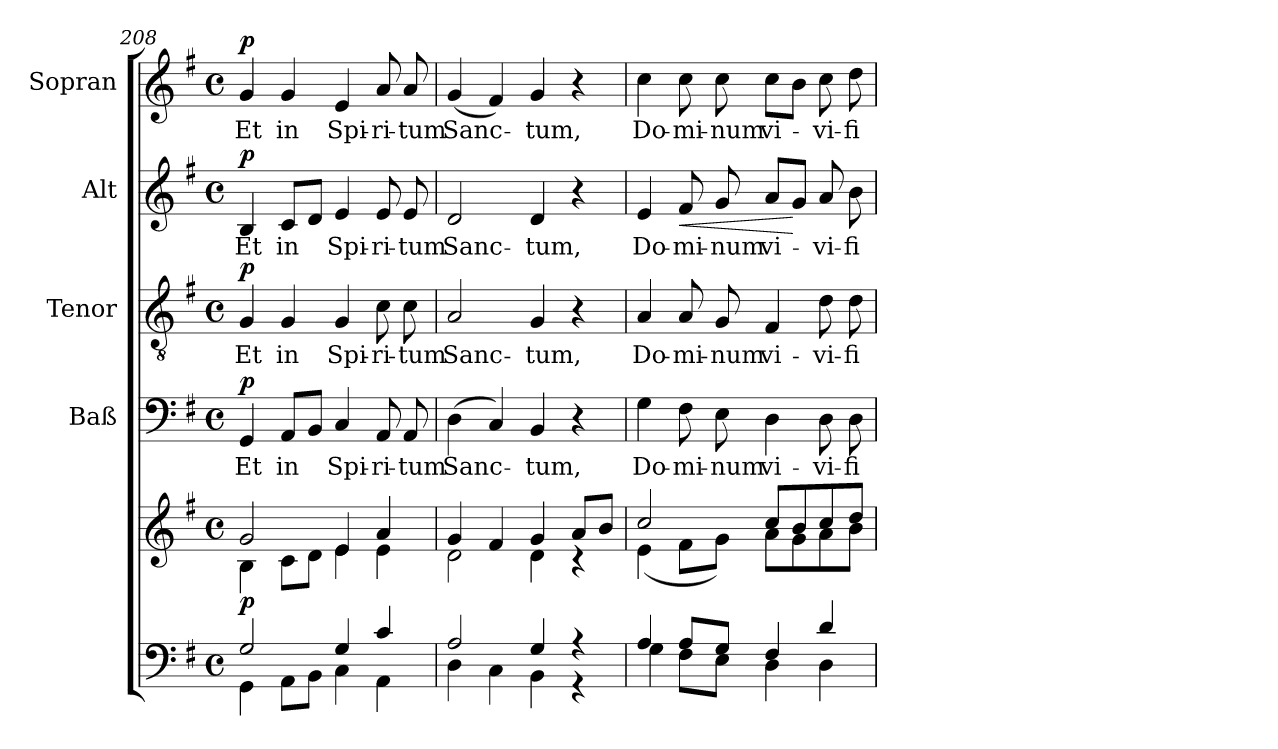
**kern	**kern	**dynam	**kern	**text	**dynam	**kern	**text	**dynam	**kern	**text	**dynam	**kern	**text	**dynam
*part5	*part5	*part5	*part4	*part4	*part4	*part3	*part3	*part3	*part2	*part2	*part2	*part1	*part1	*part1
*staff6	*staff5	*staff5/6	*staff4	*staff4	*staff4	*staff3	*staff3	*staff3	*staff2	*staff2	*staff2	*staff1	*staff1	*staff1
*	*	*	*I"Baß	*	*	*I"Tenor	*	*	*I"Alt	*	*	*I"Sopran	*	*
*	*	*	*I'Baß	*	*	*I'Ten	*	*	*I'Alt	*	*	*I'Sop	*	*
*clefF4	*clefG2	*	*clefF4	*	*	*clefGv2	*	*	*clefG2	*	*	*clefG2	*	*
*k[f#]	*k[f#]	*	*k[f#]	*	*	*k[f#]	*	*	*k[f#]	*	*	*k[f#]	*	*
*G:	*G:	*	*G:	*	*	*G:	*	*	*G:	*	*	*G:	*	*
*M4/4	*M4/4	*	*M4/4	*	*	*M4/4	*	*	*M4/4	*	*	*M4/4	*	*
*met(c)	*met(c)	*	*met(c)	*	*	*met(c)	*	*	*met(c)	*	*	*met(c)	*	*
=208	=208	=208	=208	=208	=208	=208	=208	=208	=208	=208	=208	=208	=208	=208
*^	*^	*	*	*	*	*	*	*	*	*	*	*	*	*
!	!	!	!	!LO:DY:b	!	!LO:LY:b	!LO:DY:a	!	!LO:LY:b	!LO:DY:a	!	!LO:LY:b	!LO:DY:a	!	!LO:LY:b	!LO:DY:a
2G/	4GG\	2g/	4B\	p	4GG/	Et	p	4G/	Et	p	4B/	Et	p	4g/	Et	p
!	!	!	!	!	!	!LO:LY:b	!	!	!LO:LY:b	!	!	!LO:LY:b	!	!	!LO:LY:b	!
.	8AA\L	.	8c\L	.	8AA/L	in	.	4G/	in	.	8c/L	in	.	4g/	in	.
.	8BB\J	.	8d\J	.	8BB/J	.	.	.	.	.	8d/J	.	.	.	.	.
!	!	!	!	!	!	!LO:LY:b	!	!	!LO:LY:b	!	!	!LO:LY:b	!	!	!LO:LY:b	!
4G/	4C\	4e/	4e\	.	4C/	Spi-	.	4G/	Spi-	.	4e/	Spi-	.	4e/	Spi-	.
!	!	!	!	!	!	!LO:LY:b	!	!	!LO:LY:b	!	!	!LO:LY:b	!	!	!LO:LY:b	!
4c/	4AA\	4a/	4e\	.	8AA/	-ri-	.	8c\	-ri-	.	8e/	-ri-	.	8a/	-ri-	.
!	!	!	!	!	!	!LO:LY:b	!	!	!LO:LY:b	!	!	!LO:LY:b	!	!	!LO:LY:b	!
.	.	.	.	.	8AA/	-tum	.	8c\	-tum	.	8e/	-tum	.	8a/	-tum	.
=209	=209	=209	=209	=209	=209	=209	=209	=209	=209	=209	=209	=209	=209	=209	=209	=209
!	!	!	!	!	!	!LO:LY:b	!	!	!LO:LY:b	!	!	!LO:LY:b	!	!	!LO:LY:b	!
2A/	4D\	4g/	2d\	.	(>4D\	Sanc-	.	2A/	Sanc-	.	2d/	Sanc-	.	(<4g/	Sanc-	.
.	4C\	4f#/	.	.	4C/)	.	.	.	.	.	.	.	.	4f#/)	.	.
!	!	!	!	!	!	!LO:LY:b	!	!	!LO:LY:b	!	!	!LO:LY:b	!	!	!LO:LY:b	!
4G/	4BB\	4g/	4d\	.	4BB/	-tum,	.	4G/	-tum,	.	4d/	-tum,	.	4g/	-tum,	.
4r	4r	8a/L	4rc	.	4r	.	.	4r	.	.	4r	.	.	4r	.	.
.	.	8b/J	.	.	.	.	.	.	.	.	.	.	.	.	.	.
!!LO:PB:g=z
=210	=210	=210	=210	=210	=210	=210	=210	=210	=210	=210	=210	=210	=210	=210	=210	=210
!	!	!	!	!	!	!LO:LY:b	!	!	!LO:LY:b	!	!	!LO:LY:b	!	!	!LO:LY:b	!
4A/	4G\	2cc/	(>4e\	.	4G\	Do-	.	4A/	Do-	.	4e/	Do-	.	4cc\	Do-	.
!	!	!	!	!	!	!LO:LY:b	!	!	!LO:LY:b	!	!	!LO:LY:b	!LO:HP:b	!	!LO:LY:b	!
8A/L	8F#\L	.	8f#\L	.	8F#\	-mi-	.	8A/	-mi-	.	8f#/	-mi-	<	8cc\	-mi-	.
!	!	!	!	!	!	!LO:LY:b	!	!	!LO:LY:b	!	!	!LO:LY:b	!	!	!LO:LY:b	!
8G/J	8E\J	.	8g\J)	.	8E\	-num	.	8G/	-num	.	8g/	-num	.	8cc\	-num	.
!	!	!	!	!	!	!LO:LY:b	!	!	!LO:LY:b	!	!	!LO:LY:b	!	!	!LO:LY:b	!
4F#/	4D\	8cc/L	8a\L	.	4D\	vi-	.	4F#/	vi-	.	8a/L	vi-	.	8cc\L	vi-	.
.	.	8b/	8g\	.	.	.	.	.	.	.	8g/J	.	[	8b\J	.	.
!	!	!	!	!	!	!LO:LY:b	!	!	!LO:LY:b	!	!	!LO:LY:b	!	!	!LO:LY:b	!
4d/	4D\	8cc/	8a\	.	8D\	-vi-	.	8d\	-vi-	.	8a/	-vi-	.	8cc\	-vi-	.
!	!	!	!	!	!	!LO:LY:b	!	!	!LO:LY:b	!	!	!LO:LY:b	!	!	!LO:LY:b	!
.	.	8dd/J	8b\J	.	8D\	-fi-	.	8d\	-fi-	.	8b\	-fi-	.	8dd\	-fi-	.
*v	*v	*	*	*	*	*	*	*	*	*	*	*	*	*	*	*
*	*v	*v	*	*	*	*	*	*	*	*	*	*	*	*	*
=	=	=	=	=	=	=	=	=	=	=	=	=	=	=
*-	*-	*-	*-	*-	*-	*-	*-	*-	*-	*-	*-	*-	*-	*-
